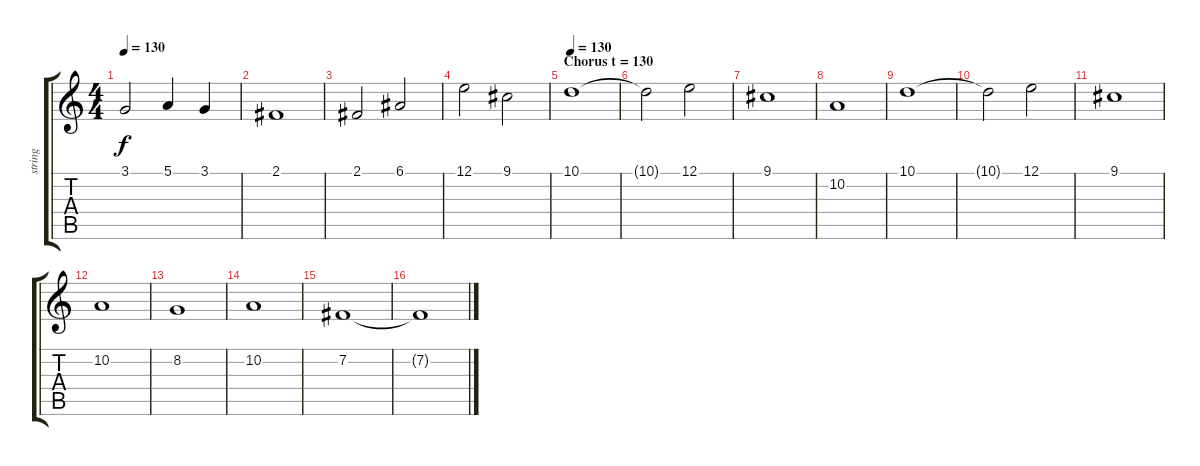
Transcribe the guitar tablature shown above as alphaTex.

\track ("string" "string") {instrument stringensemble1}
\staff {score tabs}
\tuning (E4 B3 G3 D3 A2 E2) {hide}
\ts (4 4)
\tempo 130
\clef g2
\ks c
3.1.2{dy f} 5.1.4 3.1.4 |
2.1.1 |
2.1.2 6.1.2 |
12.1.2 9.1.2 |
\section ("" "Chorus t = 130")
\tempo 130
10.1.1 |
10.1{t}.2 12.1.2 |
9.1.1 |
10.2.1 |
10.1.1 |
10.1{t}.2 12.1.2 |
9.1.1 |
10.2.1 |
8.2.1 |
10.2.1 |
7.2.1 |
7.2{t}.1
